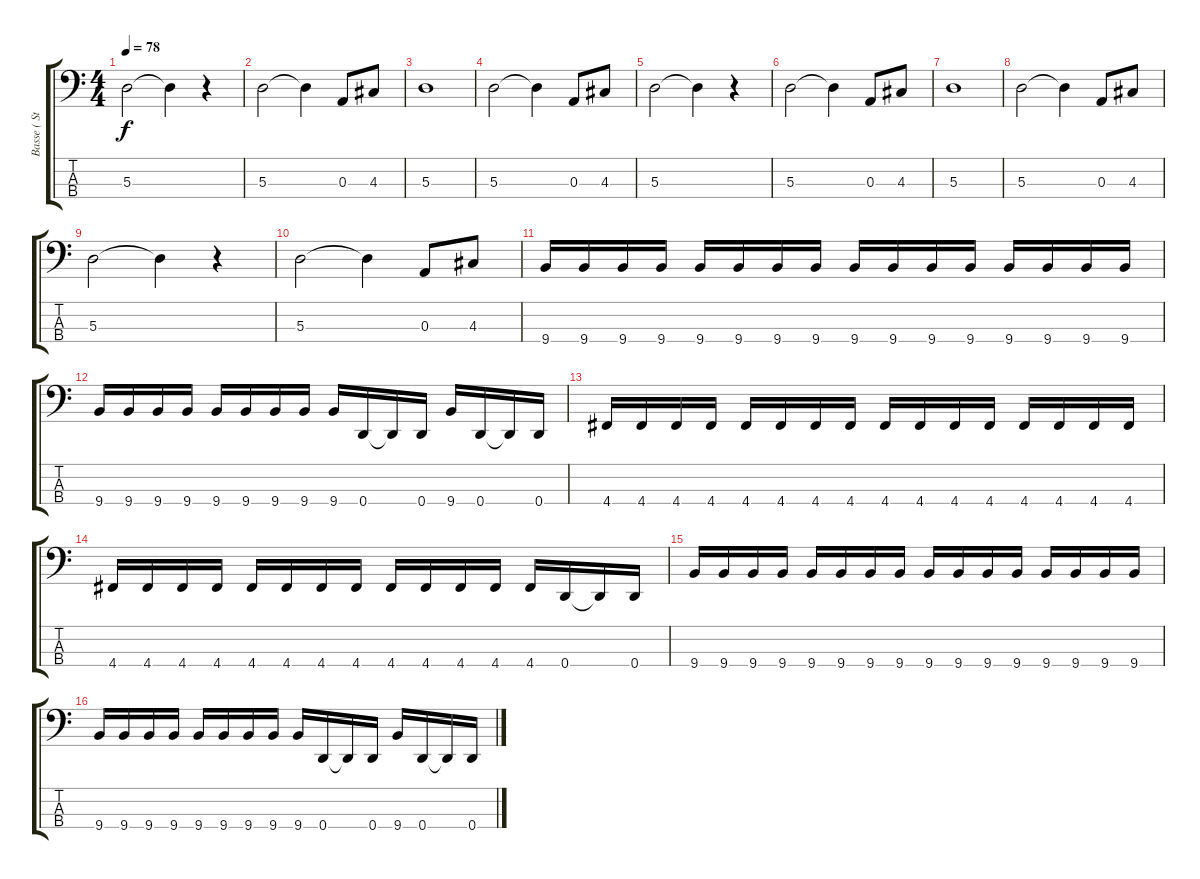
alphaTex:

\track ("Basse ( Stephan )" "Basse ( St") {instrument electricbasspick}
\staff {score tabs}
\tuning (G2 D2 A1 D1) {hide}
\ts (4 4)
\tempo 78
\clef f4
\ks c
5.3.2{dy f} 5.3{t}.4 r.4 |
5.3.2 5.3{t}.4 0.3.8 4.3.8 |
5.3.1 |
5.3.2 5.3{t}.4 0.3.8 4.3.8 |
5.3.2 5.3{t}.4 r.4 |
5.3.2 5.3{t}.4 0.3.8 4.3.8 |
5.3.1 |
5.3.2 5.3{t}.4 0.3.8 4.3.8 |
5.3.2 5.3{t}.4 r.4 |
5.3.2 5.3{t}.4 0.3.8 4.3.8 |
9.4.16 9.4.16 9.4.16 9.4.16 9.4.16 9.4.16 9.4.16 9.4.16 9.4.16 9.4.16 9.4.16 9.4.16 9.4.16 9.4.16 9.4.16 9.4.16 |
9.4.16 9.4.16 9.4.16 9.4.16 9.4.16 9.4.16 9.4.16 9.4.16 9.4.16 0.4.16 0.4{t}.16 0.4.16 9.4.16 0.4.16 0.4{t}.16 0.4.16 |
4.4.16 4.4.16 4.4.16 4.4.16 4.4.16 4.4.16 4.4.16 4.4.16 4.4.16 4.4.16 4.4.16 4.4.16 4.4.16 4.4.16 4.4.16 4.4.16 |
4.4.16 4.4.16 4.4.16 4.4.16 4.4.16 4.4.16 4.4.16 4.4.16 4.4.16 4.4.16 4.4.16 4.4.16 4.4.16 0.4.16 0.4{t}.16 0.4.16 |
9.4.16 9.4.16 9.4.16 9.4.16 9.4.16 9.4.16 9.4.16 9.4.16 9.4.16 9.4.16 9.4.16 9.4.16 9.4.16 9.4.16 9.4.16 9.4.16 |
9.4.16 9.4.16 9.4.16 9.4.16 9.4.16 9.4.16 9.4.16 9.4.16 9.4.16 0.4.16 0.4{t}.16 0.4.16 9.4.16 0.4.16 0.4{t}.16 0.4.16
